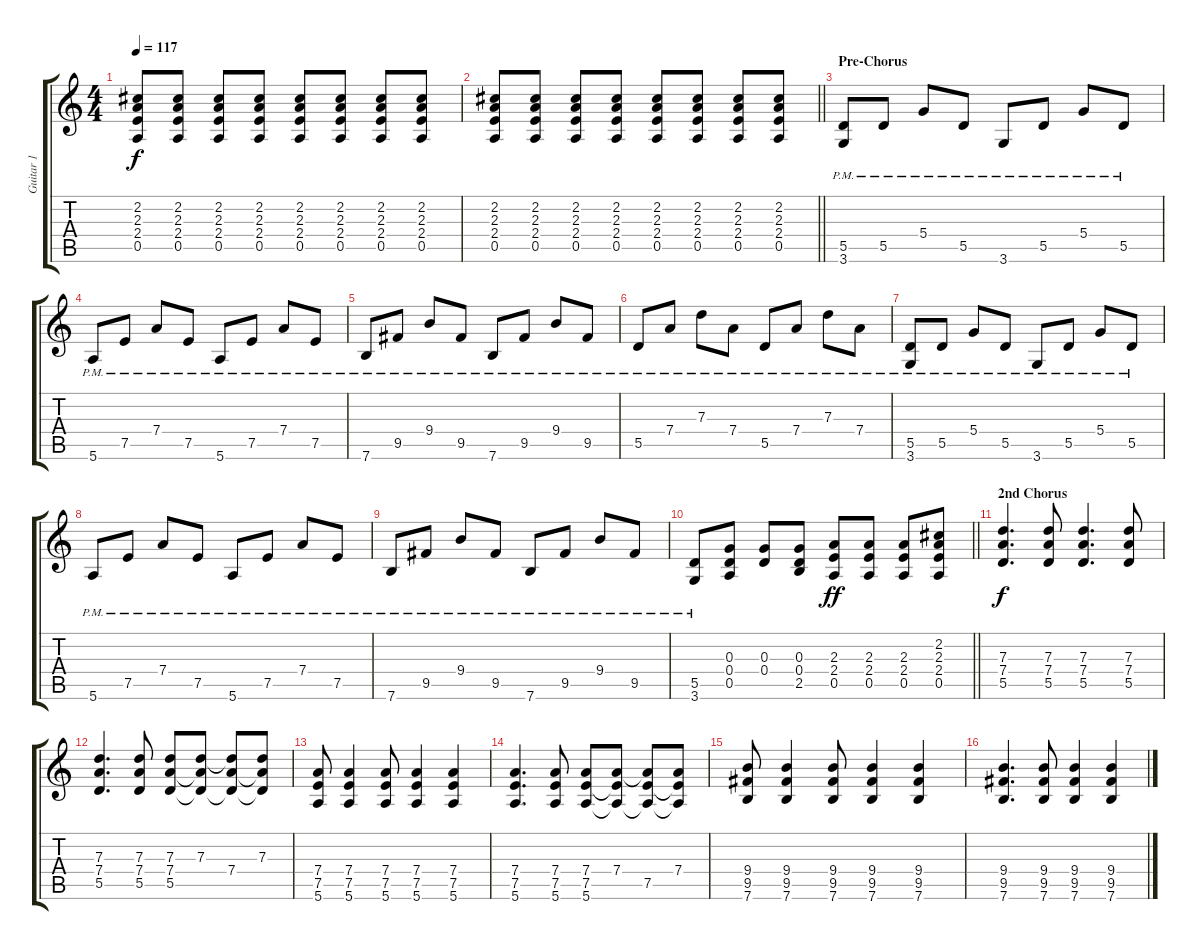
\track ("Guitar 1" "Guitar 1") {instrument electricguitarmuted}
\staff {score tabs}
\tuning (E4 B3 G3 D3 A2 E2) {hide}
\ts (4 4)
\tempo 117
\clef g2
\ks c
(2.2 2.3 2.4 0.5).8{dy f} (2.2 2.3 2.4 0.5).8 (2.2 2.3 2.4 0.5).8 (2.2 2.3 2.4 0.5).8 (2.2 2.3 2.4 0.5).8 (2.2 2.3 2.4 0.5).8 (2.2 2.3 2.4 0.5).8 (2.2 2.3 2.4 0.5).8 |
\barLineRight lightlight
(2.2 2.3 2.4 0.5).8 (2.2 2.3 2.4 0.5).8 (2.2 2.3 2.4 0.5).8 (2.2 2.3 2.4 0.5).8 (2.2 2.3 2.4 0.5).8 (2.2 2.3 2.4 0.5).8 (2.2 2.3 2.4 0.5).8 (2.2 2.3 2.4 0.5).8 |
\section ("" "Pre-Chorus")
(5.5{pm} 3.6{pm}).8{volume 6 balance 4} 5.5{pm}.8 5.4{pm}.8 5.5{pm}.8 3.6{pm}.8 5.5{pm}.8 5.4{pm}.8 5.5{pm}.8 |
5.6{pm}.8 7.5{pm}.8 7.4{pm}.8 7.5{pm}.8 5.6{pm}.8 7.5{pm}.8 7.4{pm}.8 7.5{pm}.8 |
7.6{pm}.8 9.5{pm}.8 9.4{pm}.8 9.5{pm}.8 7.6{pm}.8 9.5{pm}.8 9.4{pm}.8 9.5{pm}.8 |
5.5{pm}.8 7.4{pm}.8 7.3{pm}.8 7.4{pm}.8 5.5{pm}.8 7.4{pm}.8 7.3{pm}.8 7.4{pm}.8 |
(5.5{pm} 3.6{pm}).8 5.5{pm}.8 5.4{pm}.8 5.5{pm}.8 3.6{pm}.8 5.5{pm}.8 5.4{pm}.8 5.5{pm}.8 |
5.6{pm}.8 7.5{pm}.8 7.4{pm}.8 7.5{pm}.8 5.6{pm}.8 7.5{pm}.8 7.4{pm}.8 7.5{pm}.8 |
7.6{pm}.8 9.5{pm}.8 9.4{pm}.8 9.5{pm}.8 7.6{pm}.8 9.5{pm}.8 9.4{pm}.8 9.5{pm}.8 |
\barLineRight lightlight
(5.5 3.6{pm}).8 (0.3 0.4 0.5).8 (0.3 0.4).8 (0.3 0.4 2.5).8 (2.3 2.4 0.5).8{dy ff} (2.3 2.4 0.5).8 (2.3 2.4 0.5).8 (2.2 2.3 2.4 0.5).8 |
\section ("" "2nd Chorus")
(7.3 7.4 5.5).4{d dy f} (7.3 7.4 5.5).8 (7.3 7.4 5.5).4{d} (7.3 7.4 5.5).8 |
(7.3 7.4 5.5).4{d} (7.3 7.4 5.5).8 (7.3 7.4 5.5).8 (7.3 7.4{t} 5.5{t}).8 (7.3{t} 7.4 5.5{t}).8 (7.3 7.4{t} 5.5{t}).8 |
(7.4 7.5 5.6).8 (7.4 7.5 5.6).4 (7.4 7.5 5.6).8 (7.4 7.5 5.6).4 (7.4 7.5 5.6).4 |
(7.4 7.5 5.6).4{d} (7.4 7.5 5.6).8 (7.4 7.5 5.6).8 (7.4 7.5{t} 5.6{t}).8 (7.4{t} 7.5 5.6{t}).8 (7.4 7.5{t} 5.6{t}).8 |
(9.4 9.5 7.6).8 (9.4 9.5 7.6).4 (9.4 9.5 7.6).8 (9.4 9.5 7.6).4 (9.4 9.5 7.6).4 |
(9.4 9.5 7.6).4{d} (9.4 9.5 7.6).8 (9.4 9.5 7.6).4 (9.4 9.5 7.6).4
